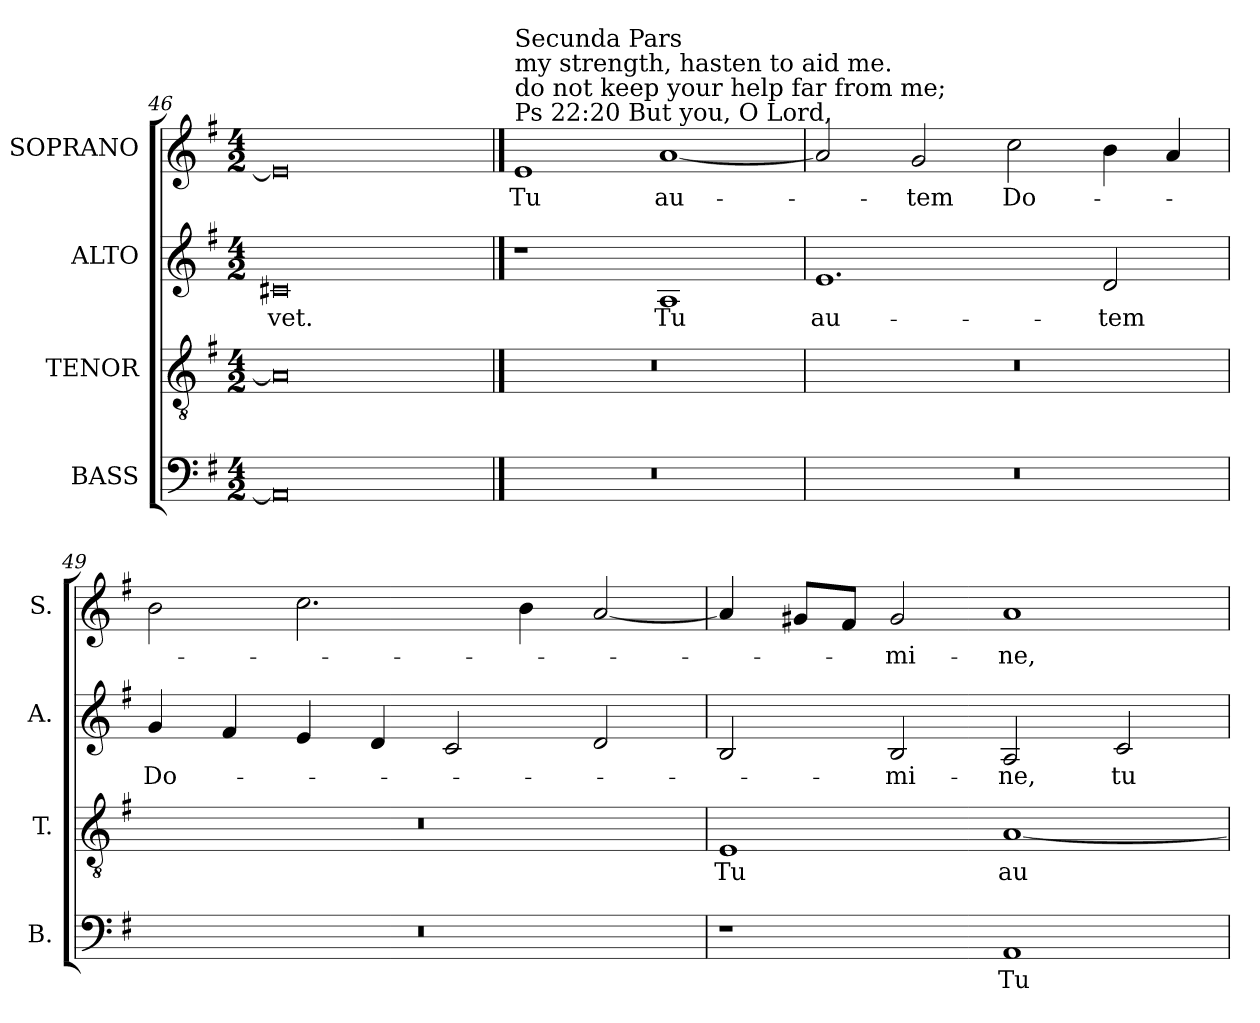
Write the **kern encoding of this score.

**kern	**text	**kern	**text	**kern	**text	**kern	**text
*part4	*part4	*part3	*part3	*part2	*part2	*part1	*part1
*staff4	*staff4	*staff3	*staff3	*staff2	*staff2	*staff1	*staff1
*I"BASS	*	*I"TENOR	*	*I"ALTO	*	*I"SOPRANO	*
*I'B.	*	*I'T.	*	*I'A.	*	*I'S.	*
*clefF4	*	*clefGv2	*	*clefG2	*	*clefG2	*
*	*	*ITrd7c12	*	*	*	*	*
*k[f#]	*	*k[f#]	*	*k[f#]	*	*k[f#]	*
*G:	*	*G:	*	*G:	*	*G:	*
*M4/2	*	*M4/2	*	*M4/2	*	*M4/2	*
=46	=46	=46	=46	=46	=46	=46	=46
!	!	!	!	!	!LO:LY:b:color=#000000	!	!
0AAi]	.	0AAi]	.	0c#Xi	-vet.	0ei]	.
!!LO:LB:g=z
==47	==47	==47	==47	==47	==47	==47	==47
!LO:N:vis=1	!	!LO:N:vis=1	!	!	!	!	!
!	!	!	!	!	!	!LO:TX:a:t=Ps 22&colon;20 But you, O Lord,	!
!	!	!	!	!	!	!LO:TX:t=do not keep your help far from me;	!
!	!	!	!	!	!	!LO:TX:t=my strength, hasten to aid me.	!
!	!	!	!	!	!	!LO:TX:a:t=Secunda Pars	!
!	!	!	!	!	!	!	!LO:LY:b:color=#000000
0r	.	0r	.	1r	.	1ei	Tu
!	!	!	!	!	!LO:LY:b:color=#000000	!	!
!	!	!	!	!	!	!	!LO:LY:b:color=#000000
.	.	.	.	1Ai	Tu	[1ai	au-
=48	=48	=48	=48	=48	=48	=48	=48
!LO:N:vis=1	!	!LO:N:vis=1	!	!	!	!	!
!	!	!	!	!	!LO:LY:b:color=#000000	!	!
0r	.	0r	.	1.ei	au-	2ai/]	.
!	!	!	!	!	!	!	!LO:LY:b:color=#000000
.	.	.	.	.	.	2gi/	-tem
!	!	!	!	!	!	!	!LO:LY:b:color=#000000
.	.	.	.	.	.	2cci\	Do-
!	!	!	!	!	!LO:LY:b:color=#000000	!	!
.	.	.	.	2di/	-tem	4bi\	.
.	.	.	.	.	.	4ai/	.
=49	=49	=49	=49	=49	=49	=49	=49
!LO:N:vis=1	!	!LO:N:vis=1	!	!	!	!	!
!	!	!	!	!	!LO:LY:b:color=#000000	!	!
0r	.	0r	.	4gi/	Do-	2bi\	.
.	.	.	.	4f#i/	.	.	.
.	.	.	.	4ei/	.	2.cci\	.
.	.	.	.	4di/	.	.	.
.	.	.	.	2ci/	.	.	.
.	.	.	.	.	.	4bi\	.
.	.	.	.	2di/	.	[2ai/	.
=50	=50	=50	=50	=50	=50	=50	=50
!	!	!	!LO:LY:b:color=#000000	!	!	!	!
1r	.	1EEi	Tu	2Bi/	.	4ai/]	.
.	.	.	.	.	.	8g#Xi/L	.
.	.	.	.	.	.	8f#i/J	.
!	!	!	!	!	!LO:LY:b:color=#000000	!	!
!	!	!	!	!	!	!	!LO:LY:b:color=#000000
.	.	.	.	2Bi/	-mi-	2g#i/	-mi-
!	!LO:LY:b:color=#000000	!	!	!	!	!	!
!	!	!	!LO:LY:b:color=#000000	!	!	!	!
!	!	!	!	!	!LO:LY:b:color=#000000	!	!
!	!	!	!	!	!	!	!LO:LY:b:color=#000000
1AAi	Tu	[1AAi	au-	2Ai/	-ne,	1ai	-ne,
!	!	!	!	!	!LO:LY:b:color=#000000	!	!
.	.	.	.	2ci/	tu	.	.
=	=	=	=	=	=	=	=
*-	*-	*-	*-	*-	*-	*-	*-
